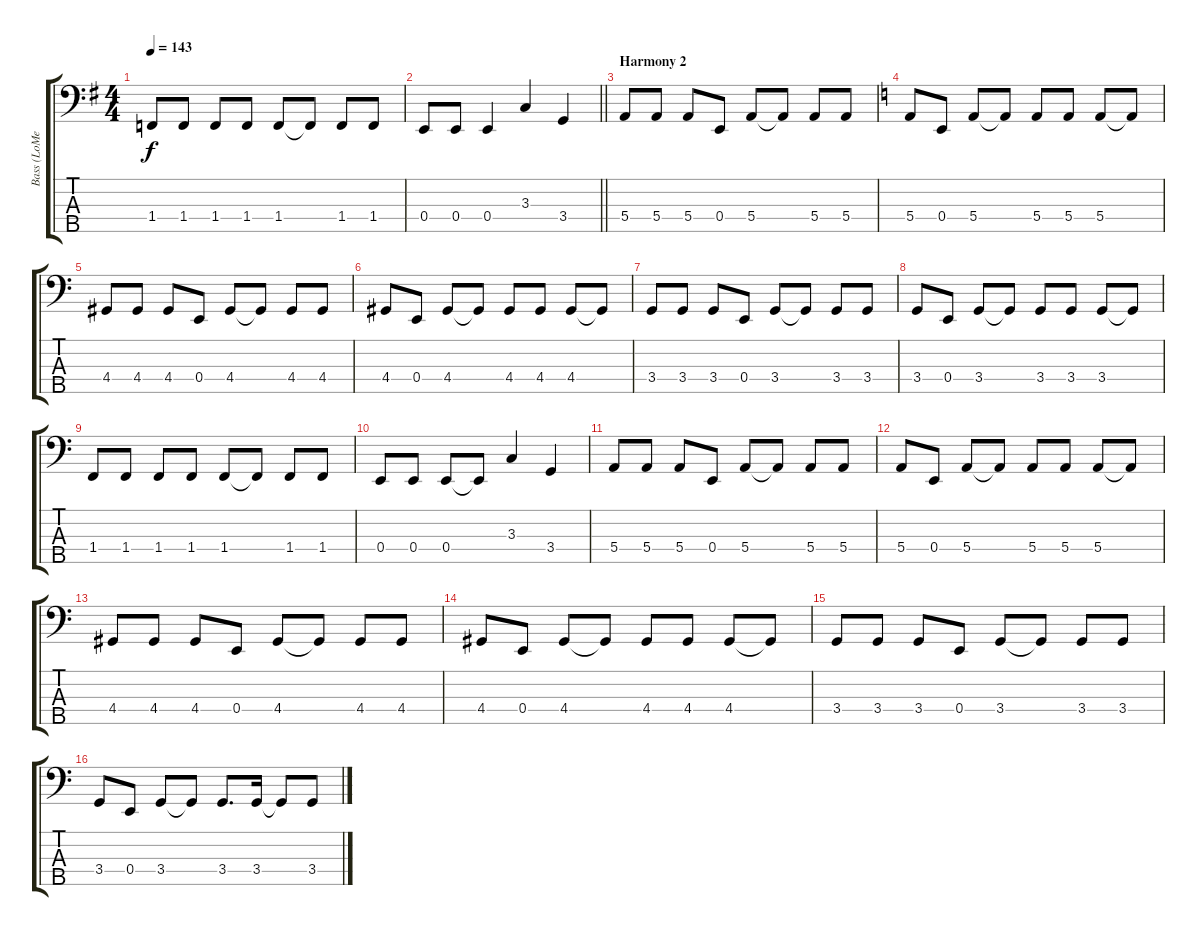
\track ("Bass (LoMenzo)" "Bass (LoMe") {instrument electricbasspick}
\staff {score tabs}
\tuning (G2 D2 A1 E1 B0) {hide}
\ts (4 4)
\tempo 143
\clef f4
\ks g
1.4.8{dy f} 1.4.8 1.4.8 1.4.8 1.4.8 1.4{t}.8 1.4.8 1.4.8 |
\barLineRight lightlight
0.4.8 0.4.8 0.4.4 3.3.4 3.4.4 |
\section ("" "Harmony 2")
5.4.8 5.4.8 5.4.8 0.4.8 5.4.8 5.4{t}.8 5.4.8 5.4.8 |
\ks c
5.4.8 0.4.8 5.4.8 5.4{t}.8 5.4.8 5.4.8 5.4.8 5.4{t}.8 |
4.4.8 4.4.8 4.4.8 0.4.8 4.4.8 4.4{t}.8 4.4.8 4.4.8 |
4.4.8 0.4.8 4.4.8 4.4{t}.8 4.4.8 4.4.8 4.4.8 4.4{t}.8 |
3.4.8 3.4.8 3.4.8 0.4.8 3.4.8 3.4{t}.8 3.4.8 3.4.8 |
3.4.8 0.4.8 3.4.8 3.4{t}.8 3.4.8 3.4.8 3.4.8 3.4{t}.8 |
1.4.8 1.4.8 1.4.8 1.4.8 1.4.8 1.4{t}.8 1.4.8 1.4.8 |
0.4.8 0.4.8 0.4.8 0.4{t}.8 3.3.4 3.4.4 |
5.4.8 5.4.8 5.4.8 0.4.8 5.4.8 5.4{t}.8 5.4.8 5.4.8 |
5.4.8 0.4.8 5.4.8 5.4{t}.8 5.4.8 5.4.8 5.4.8 5.4{t}.8 |
4.4.8 4.4.8 4.4.8 0.4.8 4.4.8 4.4{t}.8 4.4.8 4.4.8 |
4.4.8 0.4.8 4.4.8 4.4{t}.8 4.4.8 4.4.8 4.4.8 4.4{t}.8 |
3.4.8 3.4.8 3.4.8 0.4.8 3.4.8 3.4{t}.8 3.4.8 3.4.8 |
3.4.8 0.4.8 3.4.8 3.4{t}.8 3.4.8{d} 3.4.16 3.4{t}.8 3.4.8
